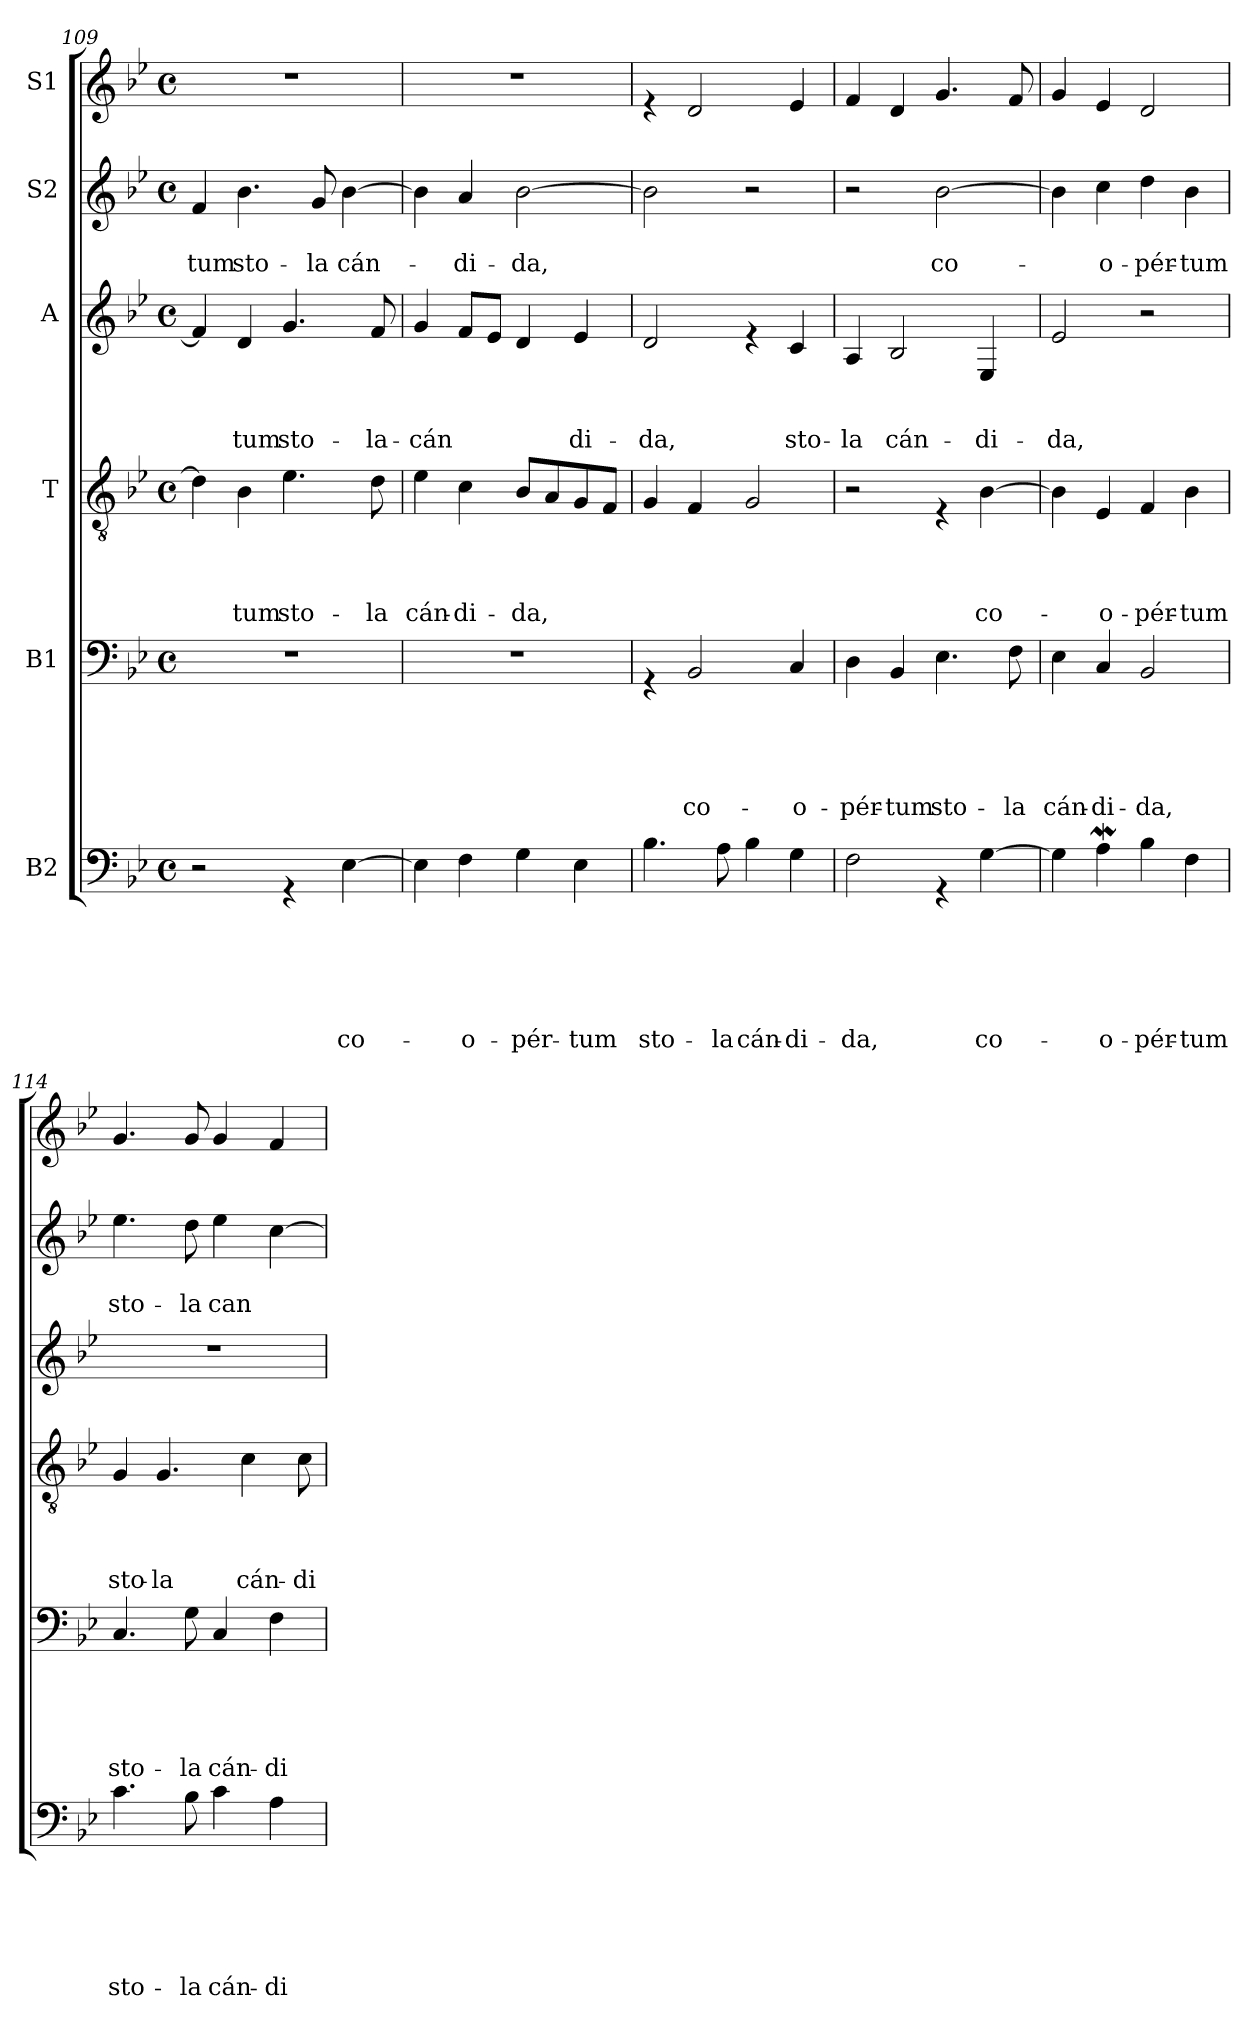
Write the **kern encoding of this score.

**kern	**text	**text	**text	**text	**text	**text	**kern	**text	**text	**text	**text	**text	**kern	**text	**text	**text	**text	**kern	**text	**text	**text	**kern	**text	**text	**kern
*part6	*part6	*part6	*part6	*part6	*part6	*part6	*part5	*part5	*part5	*part5	*part5	*part5	*part4	*part4	*part4	*part4	*part4	*part3	*part3	*part3	*part3	*part2	*part2	*part2	*part1
*staff6	*staff6	*staff6	*staff6	*staff6	*staff6	*staff6	*staff5	*staff5	*staff5	*staff5	*staff5	*staff5	*staff4	*staff4	*staff4	*staff4	*staff4	*staff3	*staff3	*staff3	*staff3	*staff2	*staff2	*staff2	*staff1
*I"B2	*	*	*	*	*	*	*I"B1	*	*	*	*	*	*I"T	*	*	*	*	*I"A	*	*	*	*I"S2	*	*	*I"S1
*clefF4	*	*	*	*	*	*	*clefF4	*	*	*	*	*	*clefGv2	*	*	*	*	*clefG2	*	*	*	*clefG2	*	*	*clefG2
*k[b-e-]	*	*	*	*	*	*	*k[b-e-]	*	*	*	*	*	*k[b-e-]	*	*	*	*	*k[b-e-]	*	*	*	*k[b-e-]	*	*	*k[b-e-]
*B-:	*	*	*	*	*	*	*B-:	*	*	*	*	*	*B-:	*	*	*	*	*B-:	*	*	*	*B-:	*	*	*B-:
*M4/4	*	*	*	*	*	*	*M4/4	*	*	*	*	*	*M4/4	*	*	*	*	*M4/4	*	*	*	*M4/4	*	*	*M4/4
*met(c)	*	*	*	*	*	*	*met(c)	*	*	*	*	*	*met(c)	*	*	*	*	*met(c)	*	*	*	*met(c)	*	*	*met(c)
=109	=109	=109	=109	=109	=109	=109	=109	=109	=109	=109	=109	=109	=109	=109	=109	=109	=109	=109	=109	=109	=109	=109	=109	=109	=109
!	!	!	!	!	!	!	!	!	!	!	!	!	!	!	!	!	!	!	!	!	!	!	!	!LO:LY:b	!
2r	.	.	.	.	.	.	1r	.	.	.	.	.	4d\]	.	.	.	.	4f/]	.	.	.	4f/	.	-tum	1r
!	!	!	!	!	!	!	!	!	!	!	!	!	!	!	!	!	!LO:LY:b	!	!	!	!LO:LY:b	!	!	!LO:LY:b	!
.	.	.	.	.	.	.	.	.	.	.	.	.	4B-\	.	.	.	-tum	4d</	.	.	-tum	4.b-\	.	sto-	.
!	!	!	!	!	!	!	!	!	!	!	!	!	!	!	!	!	!LO:LY:b	!	!	!	!LO:LY:b	!	!	!	!
4rGG	.	.	.	.	.	.	.	.	.	.	.	.	4.e-\	.	.	.	sto-	4.g/	.	.	sto-	.	.	.	.
!	!	!	!	!	!	!	!	!	!	!	!	!	!	!	!	!	!	!	!	!	!	!	!	!LO:LY:b	!
.	.	.	.	.	.	.	.	.	.	.	.	.	.	.	.	.	.	.	.	.	.	8g/	.	-la	.
!	!	!	!	!	!	!LO:LY:b	!	!	!	!	!	!	!	!	!	!	!	!	!	!	!	!	!	!LO:LY:b	!
[>4E-\	.	.	.	.	.	co-	.	.	.	.	.	.	.	.	.	.	.	.	.	.	.	[>4b-\	.	cán-	.
!	!	!	!	!	!	!	!	!	!	!	!	!	!	!	!	!	!LO:LY:b	!	!	!	!LO:LY:b	!	!	!	!
.	.	.	.	.	.	.	.	.	.	.	.	.	8d\	.	.	.	-la	8f/	.	.	-la-	.	.	.	.
!!LO:LB:g=z
=110	=110	=110	=110	=110	=110	=110	=110	=110	=110	=110	=110	=110	=110	=110	=110	=110	=110	=110	=110	=110	=110	=110	=110	=110	=110
!	!	!	!	!	!	!	!	!	!	!	!	!	!	!	!	!	!LO:LY:b	!	!	!	!LO:LY:b	!	!	!	!
4E-\]	.	.	.	.	.	.	1r	.	.	.	.	.	4e-\	.	.	.	cán-	4g/	.	.	-cán	4b-\]	.	.	1r
!	!	!	!	!	!	!LO:LY:b	!	!	!	!	!	!	!	!	!	!	!LO:LY:b	!	!	!	!	!	!	!LO:LY:b	!
4F\	.	.	.	.	.	-o-	.	.	.	.	.	.	4c\	.	.	.	-di-	8f/L	.	.	.	4a/	.	-di-	.
.	.	.	.	.	.	.	.	.	.	.	.	.	.	.	.	.	.	8e-/J	.	.	.	.	.	.	.
!	!	!	!	!	!	!LO:LY:b	!	!	!	!	!	!	!	!	!	!	!LO:LY:b	!	!	!	!	!	!	!LO:LY:b	!
4G\	.	.	.	.	.	-pér-	.	.	.	.	.	.	8B-/L	.	.	.	-da,	4d/	.	.	.	[>2b-\	.	-da,	.
.	.	.	.	.	.	.	.	.	.	.	.	.	8A/	.	.	.	.	.	.	.	.	.	.	.	.
!	!	!	!	!	!	!LO:LY:b	!	!	!	!	!	!	!	!	!	!	!	!	!	!	!LO:LY:b	!	!	!	!
4E-\	.	.	.	.	.	-tum	.	.	.	.	.	.	8G/	.	.	.	.	4e-/	.	.	di-	.	.	.	.
.	.	.	.	.	.	.	.	.	.	.	.	.	8F/J	.	.	.	.	.	.	.	.	.	.	.	.
!!LO:PB:g=z
=111	=111	=111	=111	=111	=111	=111	=111	=111	=111	=111	=111	=111	=111	=111	=111	=111	=111	=111	=111	=111	=111	=111	=111	=111	=111
!	!	!	!	!	!	!LO:LY:b	!	!	!	!	!	!	!	!	!	!	!	!	!	!	!LO:LY:b	!	!	!	!
4.B-\	.	.	.	.	.	sto-	4rGG	.	.	.	.	.	4G/	.	.	.	.	2d/	.	.	-da,	2b-\]	.	.	4re
!	!	!	!	!	!	!	!	!	!	!	!	!LO:LY:b	!	!	!	!	!	!	!	!	!	!	!	!	!
.	.	.	.	.	.	.	2BB-/	.	.	.	.	co-	4F/	.	.	.	.	.	.	.	.	.	.	.	2d/
!	!	!	!	!	!	!LO:LY:b	!	!	!	!	!	!	!	!	!	!	!	!	!	!	!	!	!	!	!
8A\	.	.	.	.	.	-la	.	.	.	.	.	.	.	.	.	.	.	.	.	.	.	.	.	.	.
!	!	!	!	!	!	!LO:LY:b	!	!	!	!	!	!	!	!	!	!	!	!	!	!	!	!	!	!	!
4B-\	.	.	.	.	.	cán-	.	.	.	.	.	.	2G/	.	.	.	.	4re	.	.	.	2r	.	.	.
!	!	!	!	!	!	!LO:LY:b	!	!	!	!	!	!LO:LY:b	!	!	!	!	!	!	!	!	!LO:LY:b	!	!	!	!
4G\	.	.	.	.	.	-di-	4C/	.	.	.	.	-o-	.	.	.	.	.	4c/	.	.	sto-	.	.	.	4e-/
=112	=112	=112	=112	=112	=112	=112	=112	=112	=112	=112	=112	=112	=112	=112	=112	=112	=112	=112	=112	=112	=112	=112	=112	=112	=112
!	!	!	!	!	!	!LO:LY:b	!	!	!	!	!	!LO:LY:b	!	!	!	!	!	!	!	!	!LO:LY:b	!	!	!	!
2F\	.	.	.	.	.	-da,	4D\	.	.	.	.	-pér-	2r	.	.	.	.	4A/	.	.	-la	2r	.	.	4f/
!	!	!	!	!	!	!	!	!	!	!	!	!LO:LY:b	!	!	!	!	!	!	!	!	!LO:LY:b	!	!	!	!
.	.	.	.	.	.	.	4BB-/	.	.	.	.	-tum	.	.	.	.	.	2B-/	.	.	cán-	.	.	.	4d/
!	!	!	!	!	!	!	!	!	!	!	!	!LO:LY:b	!	!	!	!	!	!	!	!	!	!	!	!LO:LY:b	!
4rGG	.	.	.	.	.	.	4.E-\	.	.	.	.	sto-	4rE	.	.	.	.	.	.	.	.	[>2b-\	.	co-	4.g/
!	!	!	!	!	!	!LO:LY:b	!	!	!	!	!	!	!	!	!	!	!LO:LY:b	!	!	!	!LO:LY:b	!	!	!	!
[>4G\	.	.	.	.	.	co-	.	.	.	.	.	.	[>4B-\	.	.	.	co-	4E-/	.	.	-di-	.	.	.	.
!	!	!	!	!	!	!	!	!	!	!	!	!LO:LY:b	!	!	!	!	!	!	!	!	!	!	!	!	!
.	.	.	.	.	.	.	8F\	.	.	.	.	-la	.	.	.	.	.	.	.	.	.	.	.	.	8f/
=113	=113	=113	=113	=113	=113	=113	=113	=113	=113	=113	=113	=113	=113	=113	=113	=113	=113	=113	=113	=113	=113	=113	=113	=113	=113
!	!	!	!	!	!	!	!	!	!	!	!	!LO:LY:b	!	!	!	!	!	!	!	!	!LO:LY:b	!	!	!	!
4G\]	.	.	.	.	.	.	4E-\	.	.	.	.	cán-	4B-\]	.	.	.	.	2e-/	.	.	-da,	4b-\]	.	.	4g/
!	!	!	!	!	!	!LO:LY:b	!	!	!	!	!	!LO:LY:b	!	!	!	!	!LO:LY:b	!	!	!	!	!	!	!LO:LY:b	!
4AW\	.	.	.	.	.	-o-	4C/	.	.	.	.	-di-	4E-/	.	.	.	-o-	.	.	.	.	4cc\	.	-o-	4e-/
!	!	!	!	!	!	!LO:LY:b	!	!	!	!	!	!LO:LY:b	!	!	!	!	!LO:LY:b	!	!	!	!	!	!	!LO:LY:b	!
4B-\	.	.	.	.	.	-pér-	2BB-/	.	.	.	.	-da,	4F/	.	.	.	-pér-	2r	.	.	.	4dd\	.	-pér-	2d/
!	!	!	!	!	!	!LO:LY:b	!	!	!	!	!	!	!	!	!	!	!LO:LY:b	!	!	!	!	!	!	!LO:LY:b	!
4F\	.	.	.	.	.	-tum	.	.	.	.	.	.	4B-\	.	.	.	-tum	.	.	.	.	4b-\	.	-tum	.
=114	=114	=114	=114	=114	=114	=114	=114	=114	=114	=114	=114	=114	=114	=114	=114	=114	=114	=114	=114	=114	=114	=114	=114	=114	=114
!	!	!	!	!	!	!LO:LY:b	!	!	!	!	!	!LO:LY:b	!	!	!	!	!LO:LY:b	!	!	!	!	!	!	!LO:LY:b	!
4.c\	.	.	.	.	.	sto-	4.C/	.	.	.	.	sto-	4G/	.	.	.	sto-	1r	.	.	.	4.ee-\	.	sto-	4.g/
!	!	!	!	!	!	!	!	!	!	!	!	!	!	!	!	!	!LO:LY:b	!	!	!	!	!	!	!	!
.	.	.	.	.	.	.	.	.	.	.	.	.	4.G/	.	.	.	-la	.	.	.	.	.	.	.	.
!	!	!	!	!	!	!LO:LY:b	!	!	!	!	!	!LO:LY:b	!	!	!	!	!	!	!	!	!	!	!	!LO:LY:b	!
8B-\	.	.	.	.	.	-la	8G\	.	.	.	.	-la	.	.	.	.	.	.	.	.	.	8dd\	.	-la	8g/
!	!	!	!	!	!	!LO:LY:b	!	!	!	!	!	!LO:LY:b	!	!	!	!	!	!	!	!	!	!	!	!LO:LY:b	!
4c\	.	.	.	.	.	cán-	4C/	.	.	.	.	cán-	.	.	.	.	.	.	.	.	.	4ee-\	.	can	4g/
!	!	!	!	!	!	!	!	!	!	!	!	!	!	!	!	!	!LO:LY:b	!	!	!	!	!	!	!	!
.	.	.	.	.	.	.	.	.	.	.	.	.	4c\	.	.	.	cán-	.	.	.	.	.	.	.	.
!	!	!	!	!	!	!LO:LY:b	!	!	!	!	!	!LO:LY:b	!	!	!	!	!	!	!	!	!	!	!	!	!
4A\	.	.	.	.	.	-di-	4F\	.	.	.	.	-di-	.	.	.	.	.	.	.	.	.	[>4cc\	.	.	4f/
!	!	!	!	!	!	!	!	!	!	!	!	!	!	!	!	!	!LO:LY:b	!	!	!	!	!	!	!	!
.	.	.	.	.	.	.	.	.	.	.	.	.	8c\	.	.	.	-di-	.	.	.	.	.	.	.	.
=	=	=	=	=	=	=	=	=	=	=	=	=	=	=	=	=	=	=	=	=	=	=	=	=	=
*-	*-	*-	*-	*-	*-	*-	*-	*-	*-	*-	*-	*-	*-	*-	*-	*-	*-	*-	*-	*-	*-	*-	*-	*-	*-
